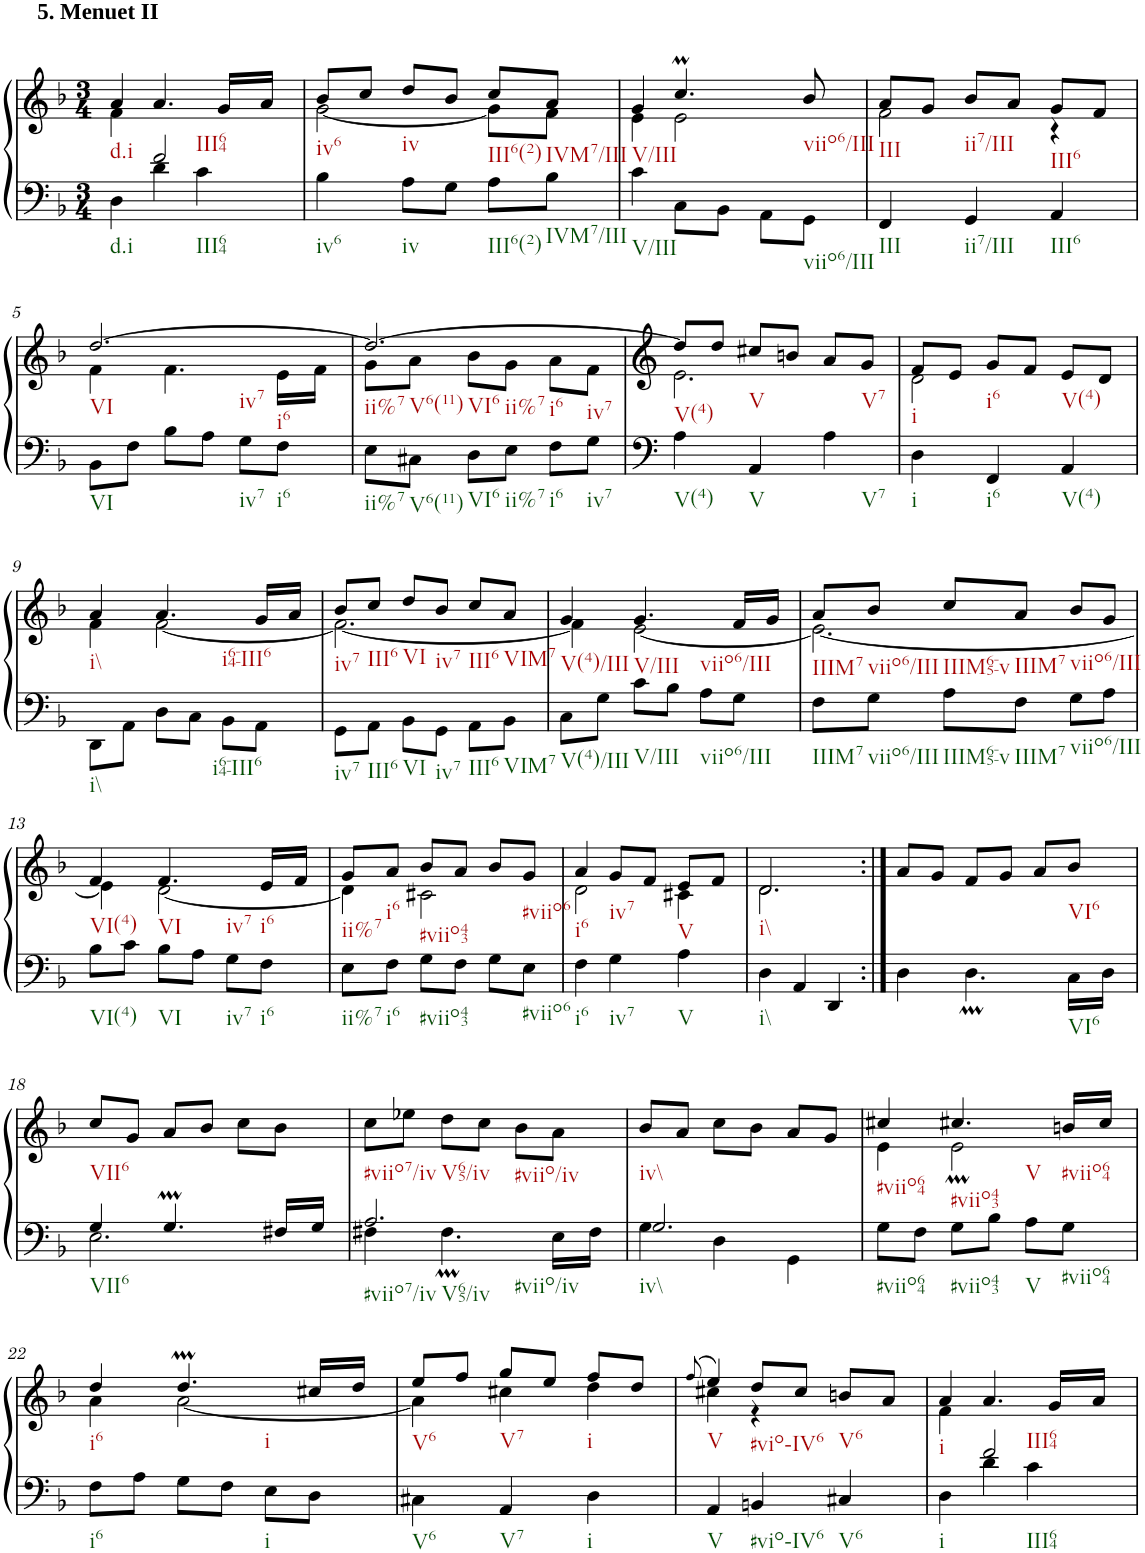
**kern	**kern
*part1	*part1
*staff2	*staff1
*I"Klavier linke Hand	*
*clefF4	*clefG2
*k[b-]	*k[b-]
*M3/4	*M3/4
=1	=1
*^	*^
!	!	!LO:TX:a:B:t=5. Menuet II	!
4ryy	4D\	4a/	4f\
2f/	4d\	4.a/	2ryy
.	4c\	.	.
.	.	16g/LL	.
.	.	16a/JJ	.
=2	=2	=2	=2
2.ryy	4B-\	8b-/L	[2g\
.	.	8cc/J	.
.	8A\L	8dd/L	.
.	8G\J	8b-/J	.
.	8A\L	8cc/L	8g\L]
.	8B-\J	8a/J	8f\J
=3	=3	=3	=3
2.ryy	4c\	4g/	4e\
.	8C\L	4.ccM/	2e\
.	8BB-\J	.	.
.	8AA\L	.	.
.	8GG\J	8b-/	.
=4	=4	=4	=4
2.ryy	4FF/	8a/L	2f\
.	.	8g/J	.
.	4GG/	8b-/L	.
.	.	8a/J	.
.	4AA/	8g/L	4r
.	.	8f/J	.
!!LO:LB:g=z	!!
=5	=5	=5	=5
2.ryy	8BB-\L	[2.dd/	4f\
.	8F\J	.	.
.	8B-\L	.	4.f\
.	8A\J	.	.
.	8G\L	.	.
.	8F\J	.	16e\LL
.	.	.	16f\JJ
=6	=6	=6	=6
2.ryy	8E\L	2.dd/_	8g\L
.	8C#X\J	.	8a\J
.	8D\L	.	8b-\L
.	8E\J	.	8g\J
.	8F\L	.	8a\L
.	8G\J	.	8f\J
=7	=7	=7	=7
2.ryy	4A\	8dd/L]	2.e\
.	.	8dd/J	.
.	4AA/	8cc#X/L	.
.	.	8bn/J	.
.	4A\	8a/L	.
.	.	8g/J	.
=8	=8	=8	=8
2.ryy	4D\	8f/L	2d\
.	.	8e/J	.
.	4FF/	8g/L	.
.	.	8f/J	.
.	4AA/	8e/L	4ryy
.	.	8d/J	.
!!LO:LB:g=z	!!
=9	=9	=9	=9
2.ryy	8DD\L	4a/	4f\
.	8AA\J	.	.
.	8D\L	4.a/	[2f\
.	8C\J	.	.
.	8BB-\L	.	.
.	8AA\J	16g/LL	.
.	.	16a/JJ	.
=10	=10	=10	=10
2.ryy	8GG\L	8b-/L	2.f\_
.	8AA\J	8cc/J	.
.	8BB-\L	8dd/L	.
.	8GG\J	8b-/J	.
.	8AA\L	8cc/L	.
.	8BB-\J	8a/J	.
=11	=11	=11	=11
2.ryy	8C\L	4g/	4f\]
.	8G\J	.	.
.	8c\L	4.g/	[2e\
.	8B-\J	.	.
.	8A\L	.	.
.	8G\J	16f/LL	.
.	.	16g/JJ	.
=12	=12	=12	=12
2.ryy	8F\L	8a/L	2.e\_
.	8G\J	8b-/J	.
.	8A\L	8cc/L	.
.	8F\J	8a/J	.
.	8G\L	8b-/L	.
.	8A\J	8g/J	.
!!LO:LB:g=z	!!
=13	=13	=13	=13
2.ryy	8B-\L	4f/	4e\]
.	8c\J	.	.
.	8B-\L	4.f/	[2d\
.	8A\J	.	.
.	8G\L	.	.
.	8F\J	16e/LL	.
.	.	16f/JJ	.
=14	=14	=14	=14
2.ryy	8E\L	8g/L	4d\]
.	8F\J	8a/J	.
.	8G\L	8b-/L	2c#X\
.	8F\J	8a/J	.
.	8G\L	8b-/L	.
.	8E\J	8g/J	.
=15	=15	=15	=15
2.ryy	4F\	4a/	2d\
.	4G\	8g/L	.
.	.	8f/J	.
.	4A\	8e/L	4c#X\
.	.	8f/J	.
=16	=16	=16	=16
2.ryy	4D\	2.d/	2.d\
.	4AA/	.	.
.	4DD/	.	.
*	*	*v	*v
=17:|!	=17:|!	=17:|!
2.ryy	4D\	8a/L
.	.	8g/J
.	4.DM\	8f/L
.	.	8g/J
.	.	8a/L
.	16C\LL	8b-/J
.	16D\JJ	.
!!LO:LB:g=z
=18	=18	=18
4G/	2.E\	8cc/L
.	.	8g/J
4.GM/	.	8a/L
.	.	8b-/J
.	.	8cc\L
16F#X/LL	.	8b-\J
16G/JJ	.	.
=19	=19	=19
2.A/	4F#X\	8cc\L
.	.	8ee-X\J
.	4.F#m\	8dd\L
.	.	8cc\J
.	.	8b-\L
.	16E\LL	8a\J
.	16F#\JJ	.
=20	=20	=20
2.G/	4G\	8b-/L
.	.	8a/J
.	4D\	8cc\L
.	.	8b-\J
.	4GG\	8a/L
.	.	8g/J
=21	=21	=21
*	*	*^
2.ryy	8G\L	4cc#X/	4e\
.	8F\J	.	.
.	8G\L	4.cc#X/	2em\
.	8B-\J	.	.
.	8A\L	.	.
.	8G\J	16bn/LL	.
.	.	16cc#/JJ	.
!!LO:LB:g=z	!!
=22	=22	=22	=22
2.ryy	8F\L	4dd/	4a\
.	8A\J	.	.
.	8G\L	4.ddM/	[2a\
.	8F\J	.	.
.	8E\L	.	.
.	8D\J	16cc#X/LL	.
.	.	16dd/JJ	.
=23	=23	=23	=23
2.ryy	4C#X\	8ee/L	4a\]
.	.	8ff/J	.
.	4AA/	8gg/L	4cc#X\
.	.	8ee/J	.
.	4D\	8ff/L	4dd\
.	.	8dd/J	.
=24	=24	=24	=24
.	.	(8qff/	.
2.ryy	4AA/	4ee/)	4cc#X\
.	4BBn/	8dd/L	4r
.	.	8cc#/J	.
.	4C#X/	8bn/L	4ryy
.	.	8a/J	.
=25	=25	=25	=25
4ryy	4D\	4a/	4f\
2f/	4d\	4.a/	2ryy
.	4c\	.	.
.	.	16g/LL	.
.	.	16a/JJ	.
*v	*v	*	*
*	*v	*v
=	=
*-	*-
